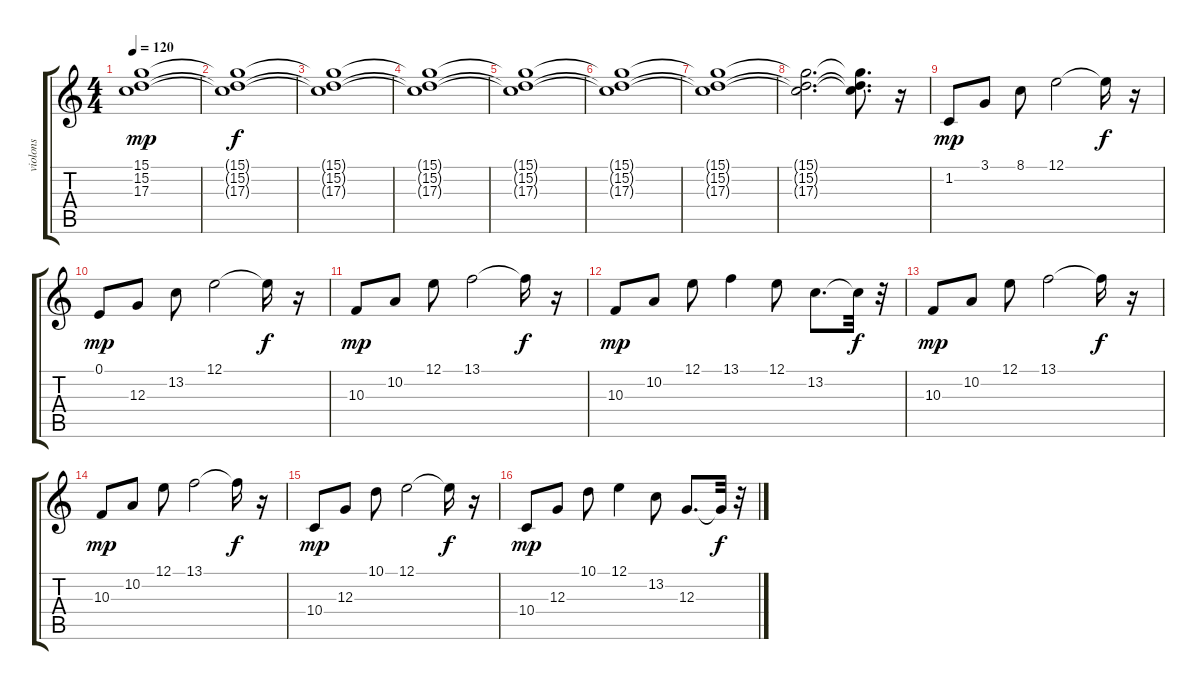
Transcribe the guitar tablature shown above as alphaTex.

\track ("violons" "violons") {instrument synthstrings1}
\staff {score tabs}
\tuning (E4 B3 G3 D3 A2 E2) {hide}
\ts (4 4)
\tempo 120
\clef g2
\ks c
(15.1 15.2 17.3).1{dy mp instrument synthstrings1} |
(15.1{t} 15.2{t} 17.3{t}).1{dy f} |
(15.1{t} 15.2{t} 17.3{t}).1 |
(15.1{t} 15.2{t} 17.3{t}).1 |
(15.1{t} 15.2{t} 17.3{t}).1 |
(15.1{t} 15.2{t} 17.3{t}).1 |
(15.1{t} 15.2{t} 17.3{t}).1 |
(15.1{t} 15.2{t} 17.3{t}).2{d} (15.1{t} 15.2{t} 17.3{t}).8{d} r.16 |
1.2.8{dy mp} 3.1.8 8.1.8 12.1.2 12.1{t}.16{dy f} r.16 |
0.1.8{dy mp} 12.3.8 13.2.8 12.1.2 12.1{t}.16{dy f} r.16 |
10.3.8{dy mp} 10.2.8 12.1.8 13.1.2 13.1{t}.16{dy f} r.16 |
10.3.8{dy mp} 10.2.8 12.1.8 13.1.4 12.1.8 13.2.8{d} 13.2{t}.32{dy f} r.32 |
10.3.8{dy mp} 10.2.8 12.1.8 13.1.2 13.1{t}.16{dy f} r.16 |
10.3.8{dy mp} 10.2.8 12.1.8 13.1.2 13.1{t}.16{dy f} r.16 |
10.4.8{dy mp} 12.3.8 10.1.8 12.1.2 12.1{t}.16{dy f} r.16 |
10.4.8{dy mp} 12.3.8 10.1.8 12.1.4 13.2.8 12.3.8{d} 12.3{t}.32{dy f} r.32
